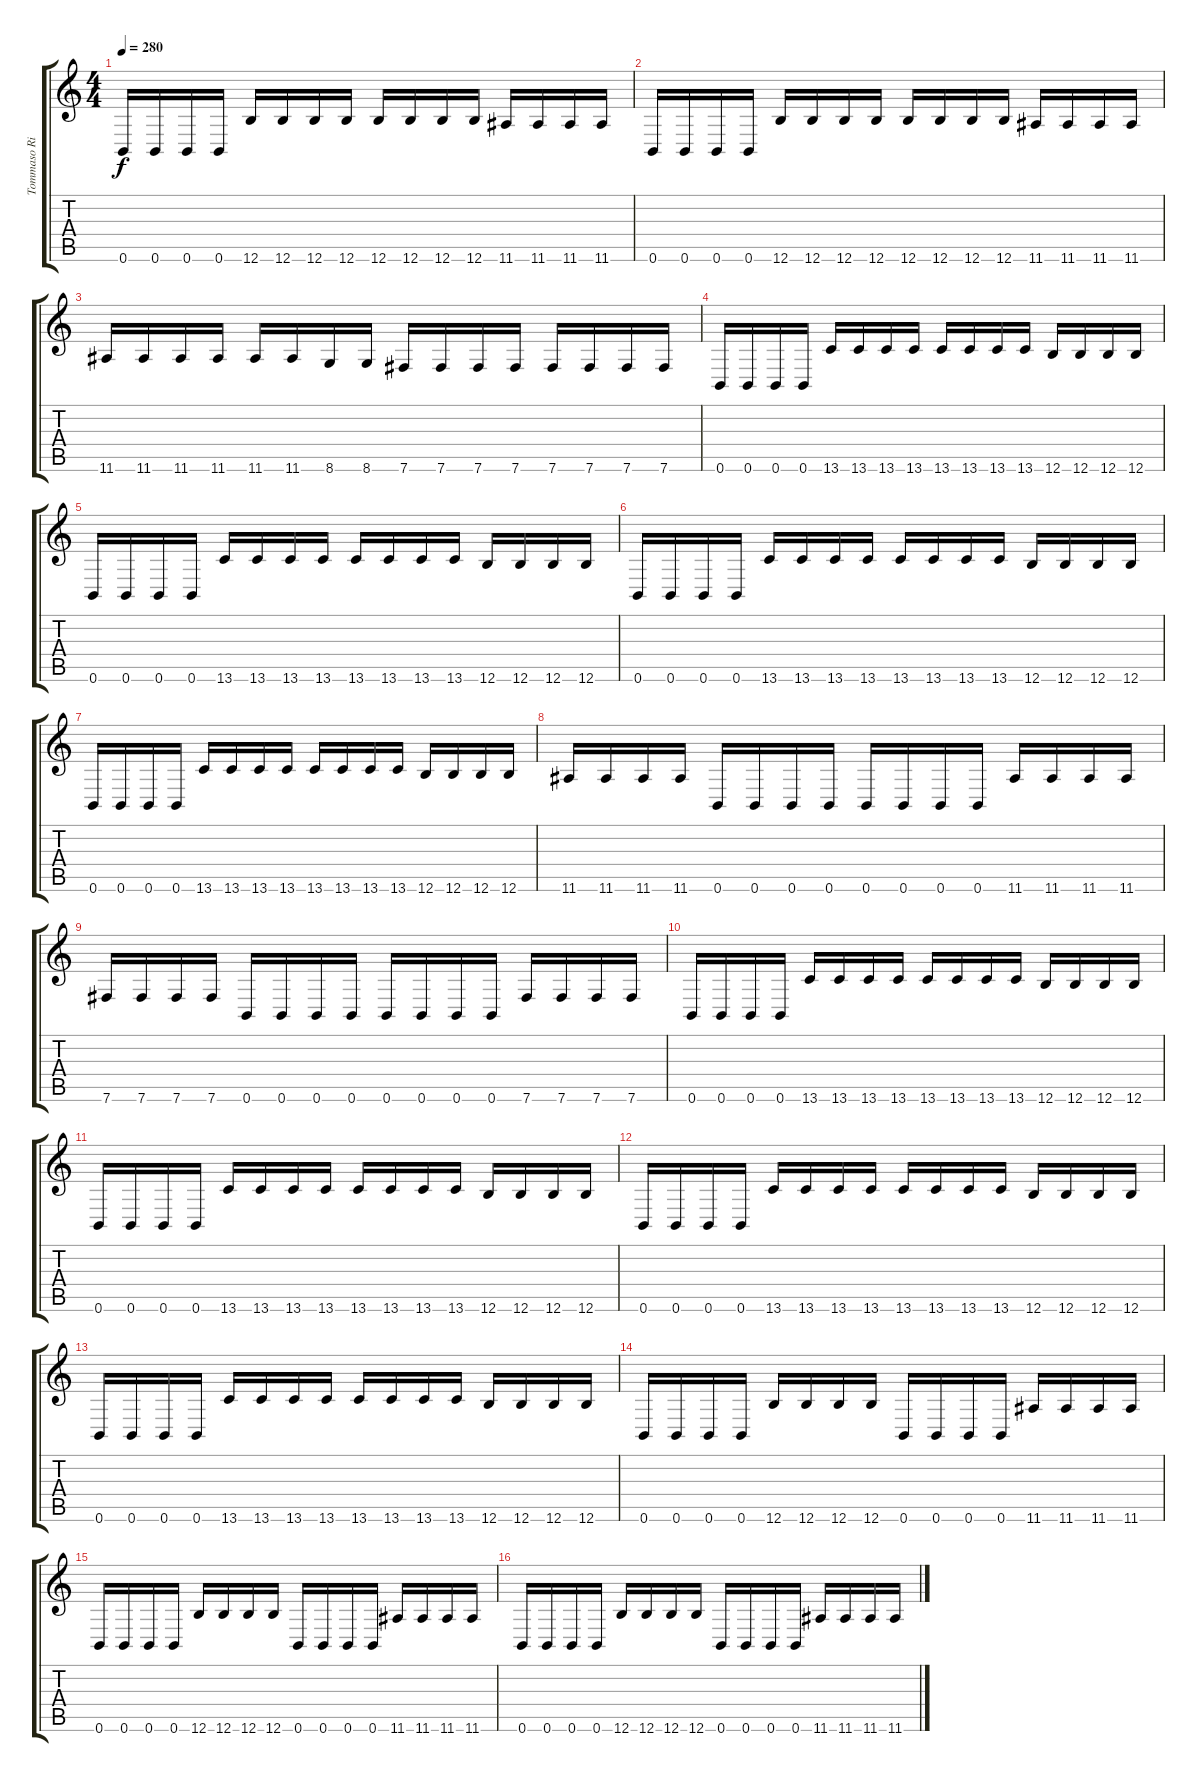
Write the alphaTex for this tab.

\track ("Tommaso Riccardi" "Tommaso Ri") {instrument overdrivenguitar}
\staff {score tabs}
\tuning (B3 Gb3 D3 A2 E2 B1) {hide}
\ts (4 4)
\tempo 280
\clef g2
\ks c
0.6.16{dy f} 0.6.16 0.6.16 0.6.16 12.6.16 12.6.16 12.6.16 12.6.16 12.6.16 12.6.16 12.6.16 12.6.16 11.6.16 11.6.16 11.6.16 11.6.16 |
0.6.16 0.6.16 0.6.16 0.6.16 12.6.16 12.6.16 12.6.16 12.6.16 12.6.16 12.6.16 12.6.16 12.6.16 11.6.16 11.6.16 11.6.16 11.6.16 |
11.6.16 11.6.16 11.6.16 11.6.16 11.6.16 11.6.16 8.6.16 8.6.16 7.6.16 7.6.16 7.6.16 7.6.16 7.6.16 7.6.16 7.6.16 7.6.16 |
0.6.16 0.6.16 0.6.16 0.6.16 13.6.16 13.6.16 13.6.16 13.6.16 13.6.16 13.6.16 13.6.16 13.6.16 12.6.16 12.6.16 12.6.16 12.6.16 |
0.6.16 0.6.16 0.6.16 0.6.16 13.6.16 13.6.16 13.6.16 13.6.16 13.6.16 13.6.16 13.6.16 13.6.16 12.6.16 12.6.16 12.6.16 12.6.16 |
0.6.16 0.6.16 0.6.16 0.6.16 13.6.16 13.6.16 13.6.16 13.6.16 13.6.16 13.6.16 13.6.16 13.6.16 12.6.16 12.6.16 12.6.16 12.6.16 |
0.6.16 0.6.16 0.6.16 0.6.16 13.6.16 13.6.16 13.6.16 13.6.16 13.6.16 13.6.16 13.6.16 13.6.16 12.6.16 12.6.16 12.6.16 12.6.16 |
11.6.16 11.6.16 11.6.16 11.6.16 0.6.16 0.6.16 0.6.16 0.6.16 0.6.16 0.6.16 0.6.16 0.6.16 11.6.16 11.6.16 11.6.16 11.6.16 |
7.6.16 7.6.16 7.6.16 7.6.16 0.6.16 0.6.16 0.6.16 0.6.16 0.6.16 0.6.16 0.6.16 0.6.16 7.6.16 7.6.16 7.6.16 7.6.16 |
0.6.16 0.6.16 0.6.16 0.6.16 13.6.16 13.6.16 13.6.16 13.6.16 13.6.16 13.6.16 13.6.16 13.6.16 12.6.16 12.6.16 12.6.16 12.6.16 |
0.6.16 0.6.16 0.6.16 0.6.16 13.6.16 13.6.16 13.6.16 13.6.16 13.6.16 13.6.16 13.6.16 13.6.16 12.6.16 12.6.16 12.6.16 12.6.16 |
0.6.16 0.6.16 0.6.16 0.6.16 13.6.16 13.6.16 13.6.16 13.6.16 13.6.16 13.6.16 13.6.16 13.6.16 12.6.16 12.6.16 12.6.16 12.6.16 |
0.6.16 0.6.16 0.6.16 0.6.16 13.6.16 13.6.16 13.6.16 13.6.16 13.6.16 13.6.16 13.6.16 13.6.16 12.6.16 12.6.16 12.6.16 12.6.16 |
0.6.16 0.6.16 0.6.16 0.6.16 12.6.16 12.6.16 12.6.16 12.6.16 0.6.16 0.6.16 0.6.16 0.6.16 11.6.16 11.6.16 11.6.16 11.6.16 |
0.6.16 0.6.16 0.6.16 0.6.16 12.6.16 12.6.16 12.6.16 12.6.16 0.6.16 0.6.16 0.6.16 0.6.16 11.6.16 11.6.16 11.6.16 11.6.16 |
0.6.16 0.6.16 0.6.16 0.6.16 12.6.16 12.6.16 12.6.16 12.6.16 0.6.16 0.6.16 0.6.16 0.6.16 11.6.16 11.6.16 11.6.16 11.6.16
